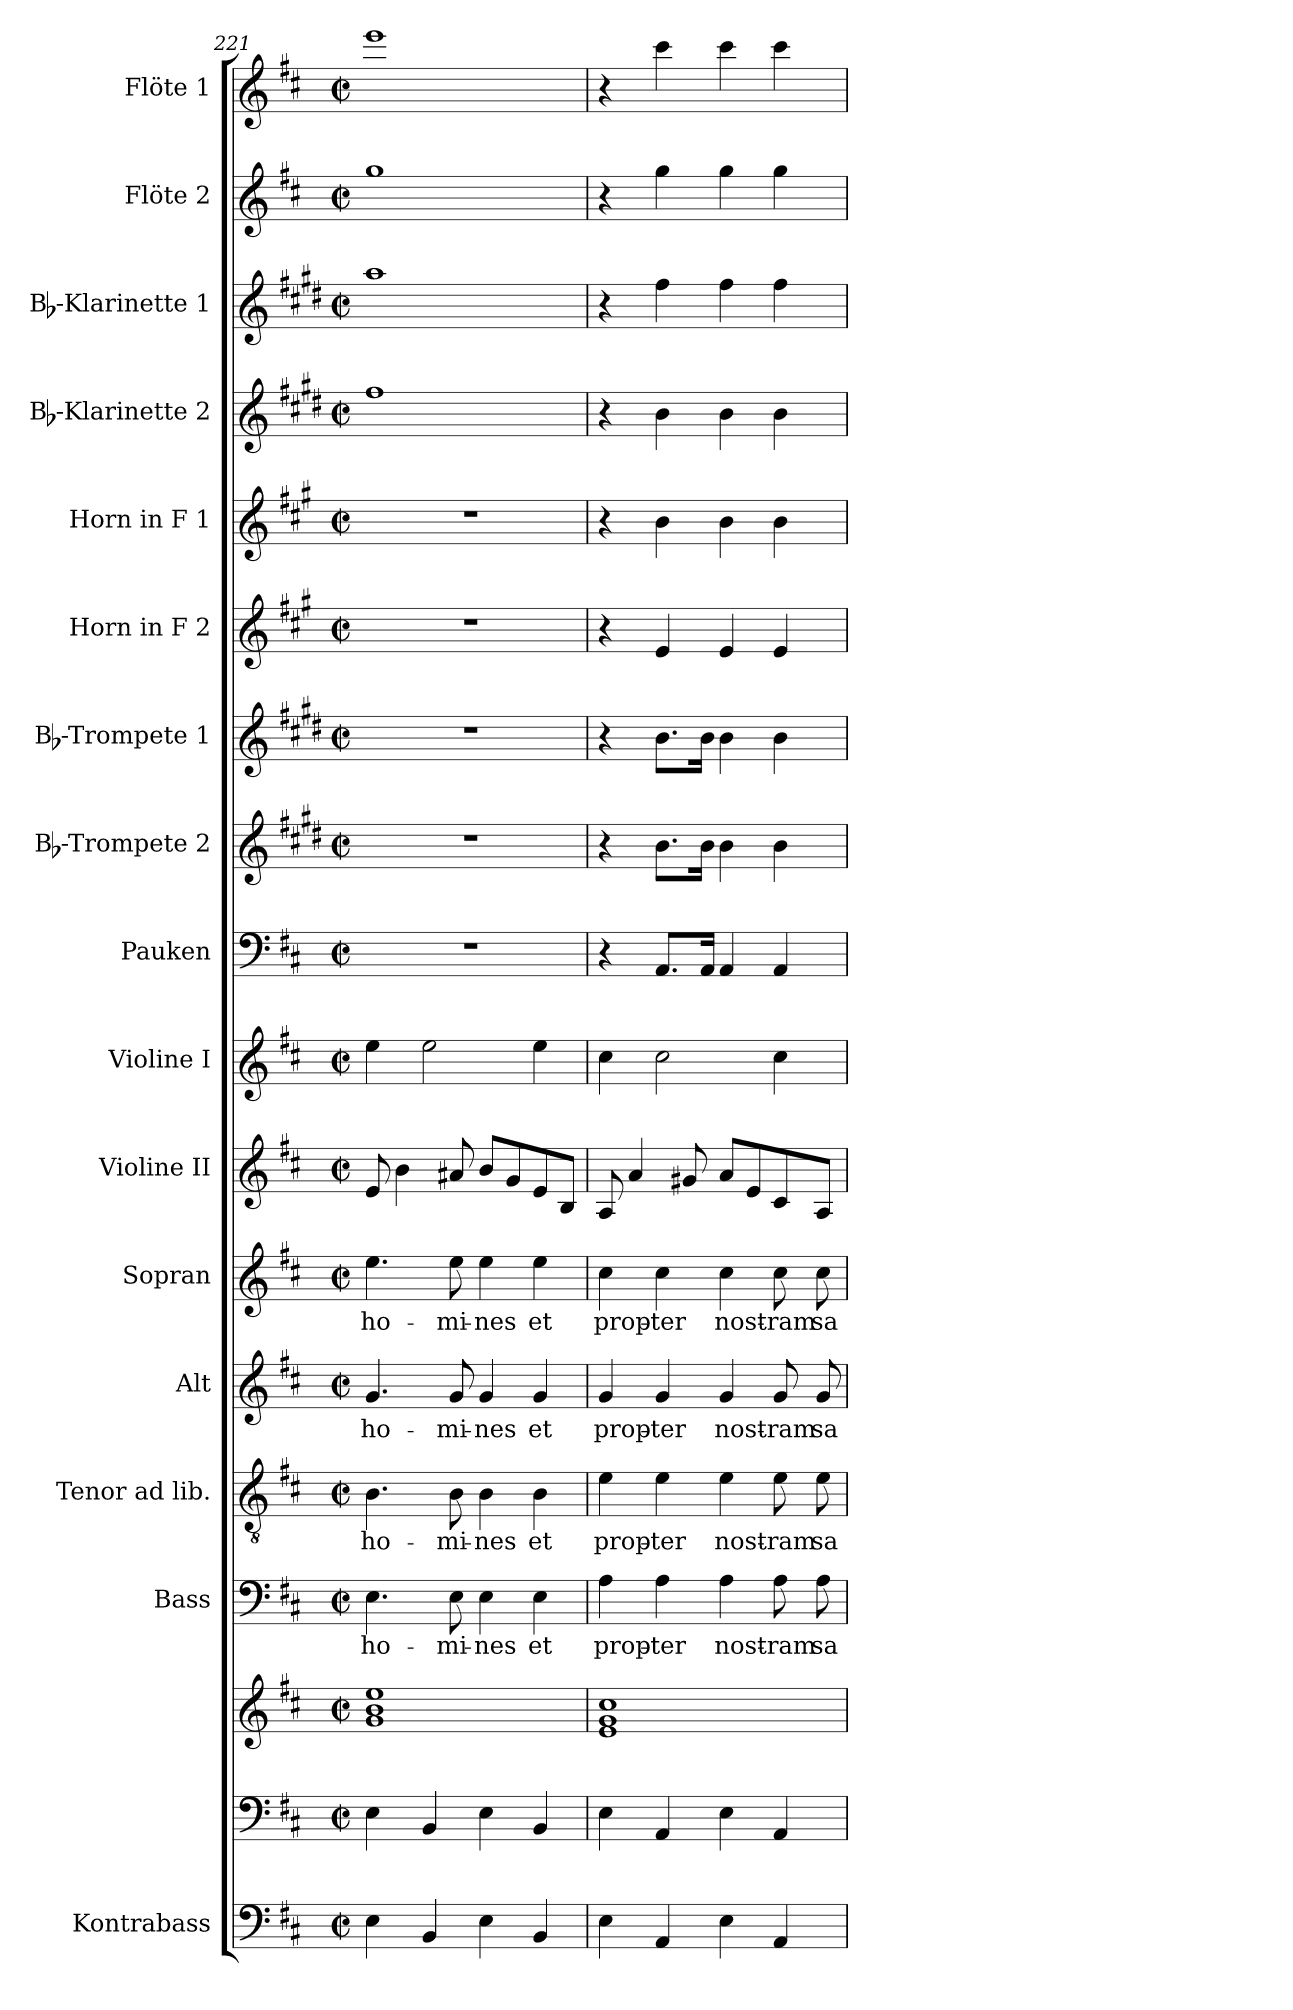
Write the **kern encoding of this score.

**kern	**kern	**kern	**kern	**text	**kern	**text	**kern	**text	**kern	**text	**kern	**kern	**kern	**kern	**kern	**kern	**kern	**kern	**kern	**kern	**kern
*part17	*part16	*part16	*part15	*part15	*part14	*part14	*part13	*part13	*part12	*part12	*part11	*part10	*part9	*part8	*part7	*part6	*part5	*part4	*part3	*part2	*part1
*staff18	*staff17	*staff16	*staff15	*staff15	*staff14	*staff14	*staff13	*staff13	*staff12	*staff12	*staff11	*staff10	*staff9	*staff8	*staff7	*staff6	*staff5	*staff4	*staff3	*staff2	*staff1
*I"Kontrabass	*	*	*I"Bass	*	*I"Tenor ad lib.	*	*I"Alt	*	*I"Sopran	*	*I"Violine II	*I"Violine I	*I"Pauken	*I"Bb-Trompete 2	*I"Bb-Trompete 1	*I"Horn in F 2	*I"Horn in F 1	*I"Bb-Klarinette 2	*I"Bb-Klarinette 1	*I"Flöte 2	*I"Flöte 1
*I'Kb.	*	*	*I'B.	*	*I'T.	*	*I'A.	*	*I'S.	*	*I'Vl. II	*I'Vl. I	*I'Pk.	*I'Bb Trp. 2	*I'Bb Trp. 1	*	*	*I'Bb Kl. 2	*I'Bb Kl. 1	*I'Fl. 2	*I'Fl. 1
*clefF4	*clefF4	*clefG2	*clefF4	*	*clefGv2	*	*clefG2	*	*clefG2	*	*clefG2	*clefG2	*clefF4	*clefG2	*clefG2	*clefG2	*clefG2	*clefG2	*clefG2	*clefG2	*clefG2
*ITrd7c12	*	*	*	*	*	*	*	*	*	*	*	*	*	*ITrd1c2	*ITrd1c2	*ITrd4c7	*ITrd4c7	*ITrd1c2	*ITrd1c2	*	*
*k[f#c#]	*k[f#c#]	*k[f#c#]	*k[f#c#]	*	*k[f#c#]	*	*k[f#c#]	*	*k[f#c#]	*	*k[f#c#]	*k[f#c#]	*k[f#c#]	*k[f#c#]	*k[f#c#]	*k[f#c#]	*k[f#c#]	*k[f#c#]	*k[f#c#]	*k[f#c#]	*k[f#c#]
*D:	*D:	*D:	*D:	*	*D:	*	*D:	*	*D:	*	*D:	*D:	*D:	*D:	*D:	*D:	*D:	*D:	*D:	*D:	*D:
*M2/2	*M2/2	*M2/2	*M2/2	*	*M2/2	*	*M2/2	*	*M2/2	*	*M2/2	*M2/2	*M2/2	*M2/2	*M2/2	*M2/2	*M2/2	*M2/2	*M2/2	*M2/2	*M2/2
*met(c|)	*met(c|)	*met(c|)	*met(c|)	*	*met(c|)	*	*met(c|)	*	*met(c|)	*	*met(c|)	*met(c|)	*met(c|)	*met(c|)	*met(c|)	*met(c|)	*met(c|)	*met(c|)	*met(c|)	*met(c|)	*met(c|)
=221	=221	=221	=221	=221	=221	=221	=221	=221	=221	=221	=221	=221	=221	=221	=221	=221	=221	=221	=221	=221	=221
!	!	!	!	!LO:LY:b	!	!LO:LY:b	!	!LO:LY:b	!	!LO:LY:b	!	!	!	!	!	!	!	!	!	!	!
4EE\	4E\	1g 1b 1ee	4.E\	ho-	4.B\	ho-	4.g/	ho-	4.ee\	ho-	8e/	4ee\	1r	1r	1r	1r	1r	1ee	1gg	1gg	1eee
.	.	.	.	.	.	.	.	.	.	.	4b\	.	.	.	.	.	.	.	.	.	.
4BBB/	4BB/	.	.	.	.	.	.	.	.	.	.	2ee\	.	.	.	.	.	.	.	.	.
!	!	!	!	!LO:LY:b	!	!LO:LY:b	!	!LO:LY:b	!	!LO:LY:b	!	!	!	!	!	!	!	!	!	!	!
.	.	.	8E\	-mi-	8B\	-mi-	8g/	-mi-	8ee\	-mi-	8a#X/	.	.	.	.	.	.	.	.	.	.
!	!	!	!	!LO:LY:b	!	!LO:LY:b	!	!LO:LY:b	!	!LO:LY:b	!	!	!	!	!	!	!	!	!	!	!
4EE\	4E\	.	4E\	-nes	4B\	-nes	4g/	-nes	4ee\	-nes	8b/L	.	.	.	.	.	.	.	.	.	.
.	.	.	.	.	.	.	.	.	.	.	8g/	.	.	.	.	.	.	.	.	.	.
!	!	!	!	!LO:LY:b	!	!LO:LY:b	!	!LO:LY:b	!	!LO:LY:b	!	!	!	!	!	!	!	!	!	!	!
4BBB/	4BB/	.	4E\	et	4B\	et	4g/	et	4ee\	et	8e/	4ee\	.	.	.	.	.	.	.	.	.
.	.	.	.	.	.	.	.	.	.	.	8B/J	.	.	.	.	.	.	.	.	.	.
=222	=222	=222	=222	=222	=222	=222	=222	=222	=222	=222	=222	=222	=222	=222	=222	=222	=222	=222	=222	=222	=222
!	!	!	!	!LO:LY:b	!	!LO:LY:b	!	!LO:LY:b	!	!LO:LY:b	!	!	!	!	!	!	!	!	!	!	!
4EE\	4E\	1e 1g 1cc#	4A\	prop-	4e\	prop-	4g/	prop-	4cc#\	prop-	8A/	4cc#\	4r	4r	4r	4r	4r	4r	4r	4r	4r
.	.	.	.	.	.	.	.	.	.	.	4a/	.	.	.	.	.	.	.	.	.	.
!	!	!	!	!LO:LY:b	!	!LO:LY:b	!	!LO:LY:b	!	!LO:LY:b	!	!	!	!	!	!	!	!	!	!	!
4AAA/	4AA/	.	4A\	-ter	4e\	-ter	4g/	-ter	4cc#\	-ter	.	2cc#\	8.AA/L	8.a\L	8.a\L	4A/	4e\	4a\	4ee\	4gg\	4ccc#\
.	.	.	.	.	.	.	.	.	.	.	8g#X/	.	.	.	.	.	.	.	.	.	.
.	.	.	.	.	.	.	.	.	.	.	.	.	16AA/Jk	16a\Jk	16a\Jk	.	.	.	.	.	.
!	!	!	!	!LO:LY:b	!	!LO:LY:b	!	!LO:LY:b	!	!LO:LY:b	!	!	!	!	!	!	!	!	!	!	!
4EE\	4E\	.	4A\	nost-	4e\	nost-	4g/	nost-	4cc#\	nost-	8a/L	.	4AA/	4a\	4a\	4A/	4e\	4a\	4ee\	4gg\	4ccc#\
.	.	.	.	.	.	.	.	.	.	.	8e/	.	.	.	.	.	.	.	.	.	.
!	!	!	!	!LO:LY:b	!	!LO:LY:b	!	!LO:LY:b	!	!LO:LY:b	!	!	!	!	!	!	!	!	!	!	!
4AAA/	4AA/	.	8A\	-ram	8e\	-ram	8g/	-ram	8cc#\	-ram	8c#/	4cc#\	4AA/	4a\	4a\	4A/	4e\	4a\	4ee\	4gg\	4ccc#\
!	!	!	!	!LO:LY:b	!	!LO:LY:b	!	!LO:LY:b	!	!LO:LY:b	!	!	!	!	!	!	!	!	!	!	!
.	.	.	8A\	sa-	8e\	sa-	8g/	sa-	8cc#\	sa-	8A/J	.	.	.	.	.	.	.	.	.	.
=	=	=	=	=	=	=	=	=	=	=	=	=	=	=	=	=	=	=	=	=	=
*-	*-	*-	*-	*-	*-	*-	*-	*-	*-	*-	*-	*-	*-	*-	*-	*-	*-	*-	*-	*-	*-
